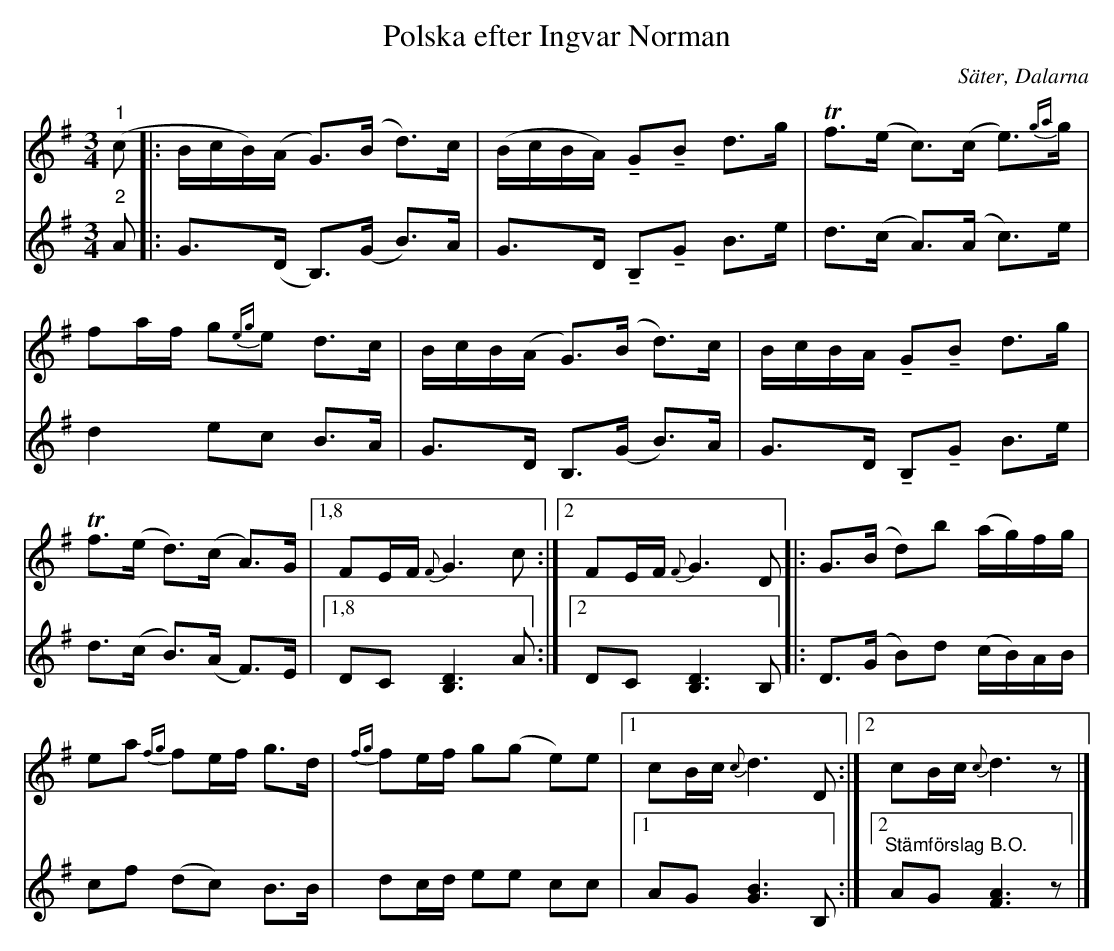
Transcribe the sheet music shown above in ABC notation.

X:1
T:Polska efter Ingvar Norman
O:Säter, Dalarna
L:1/8
M:3/4
U:t=tenuto
K:G
V:1
"^1" (c |: B/c/B/)(A/ G>)(B d>)c | (B/c/B/A/) tGtB d>g | T f>(e c>)(c e3/2){ga}g/ |
fa/f/ g{eg}e d>c | B/c/B/(A/ G>)(B d>)c | B/c/B/A/ tGtB d>g |T
f>(e d>)(c A>)G |1,8 FE/F/{F} G3 c :|2 FE/F/{F} G3 D |: G>(B d)b (a/g/)f/g/ |
ea{fg} fe/f/ g>d |{fg} fe/f/ g(g e)e |1 cB/c/{c} d3 D :|2 cB/c/{c} d3 z |]
V:2
"^2" A |: G>(D B,>)(G B>)A | G>D tB,tG B>e | d>(c A>)(A c>)e |
d2 ec B>A | G>D B,>(G B>)A | G>D tB,tG B>e |
d>(c B>)(A F>)E |1,8 DC [B,D]3 A :|2 DC [B,D]3 B, |: D>(G B)d (c/B/)A/B/ |
cf (dc) B>B | dc/d/ ee cc |1 AG [GB]3 B, :|2 "^Stämförslag B.O." AG [FA]3 z |]
